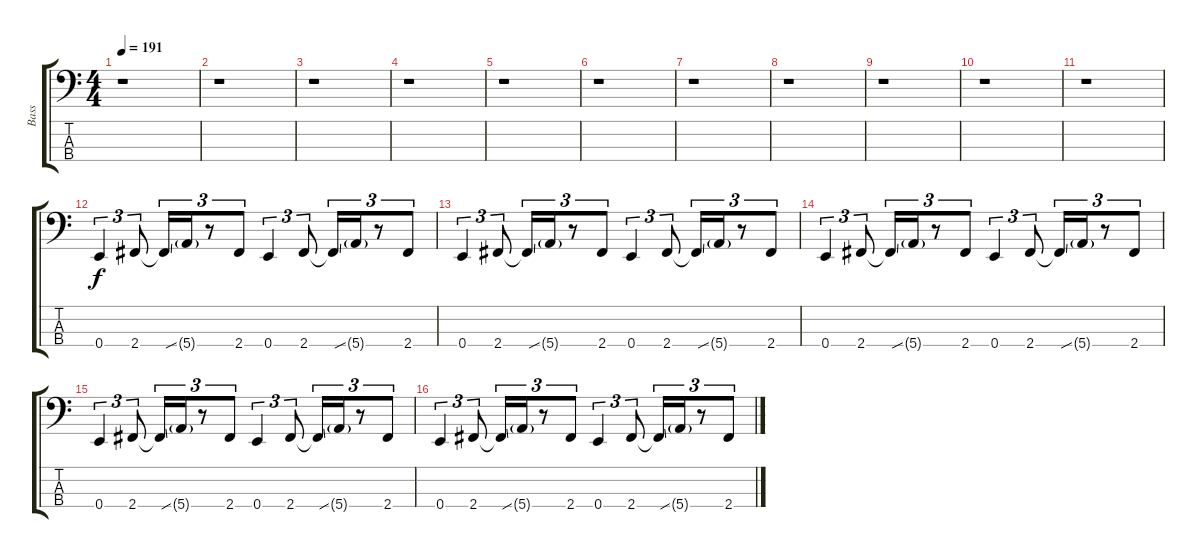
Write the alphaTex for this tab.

\track ("Bass" "Bass") {instrument electricbassfinger}
\staff {score tabs}
\tuning (G2 D2 A1 E1) {hide}
\ts (4 4)
\tempo 191
\clef f4
\ks c
r.1{dy f} |
r.1 |
r.1 |
r.1 |
r.1 |
r.1 |
r.1 |
r.1 |
r.1 |
r.1 |
r.1 |
0.4.4{tu (3 2)} 2.4.8{tu (3 2)} 2.4{ss t}.16{tu (3 2)} 5.4{g}.16{tu (3 2)} r.8{tu (3 2)} 2.4.8{tu (3 2)} 0.4.4{tu (3 2)} 2.4.8{tu (3 2)} 2.4{ss t}.16{tu (3 2)} 5.4{g}.16{tu (3 2)} r.8{tu (3 2)} 2.4.8{tu (3 2)} |
0.4.4{tu (3 2)} 2.4.8{tu (3 2)} 2.4{ss t}.16{tu (3 2)} 5.4{g}.16{tu (3 2)} r.8{tu (3 2)} 2.4.8{tu (3 2)} 0.4.4{tu (3 2)} 2.4.8{tu (3 2)} 2.4{ss t}.16{tu (3 2)} 5.4{g}.16{tu (3 2)} r.8{tu (3 2)} 2.4.8{tu (3 2)} |
0.4.4{tu (3 2)} 2.4.8{tu (3 2)} 2.4{ss t}.16{tu (3 2)} 5.4{g}.16{tu (3 2)} r.8{tu (3 2)} 2.4.8{tu (3 2)} 0.4.4{tu (3 2)} 2.4.8{tu (3 2)} 2.4{ss t}.16{tu (3 2)} 5.4{g}.16{tu (3 2)} r.8{tu (3 2)} 2.4.8{tu (3 2)} |
0.4.4{tu (3 2)} 2.4.8{tu (3 2)} 2.4{ss t}.16{tu (3 2)} 5.4{g}.16{tu (3 2)} r.8{tu (3 2)} 2.4.8{tu (3 2)} 0.4.4{tu (3 2)} 2.4.8{tu (3 2)} 2.4{ss t}.16{tu (3 2)} 5.4{g}.16{tu (3 2)} r.8{tu (3 2)} 2.4.8{tu (3 2)} |
0.4.4{tu (3 2)} 2.4.8{tu (3 2)} 2.4{ss t}.16{tu (3 2)} 5.4{g}.16{tu (3 2)} r.8{tu (3 2)} 2.4.8{tu (3 2)} 0.4.4{tu (3 2)} 2.4.8{tu (3 2)} 2.4{ss t}.16{tu (3 2)} 5.4{g}.16{tu (3 2)} r.8{tu (3 2)} 2.4.8{tu (3 2)}
